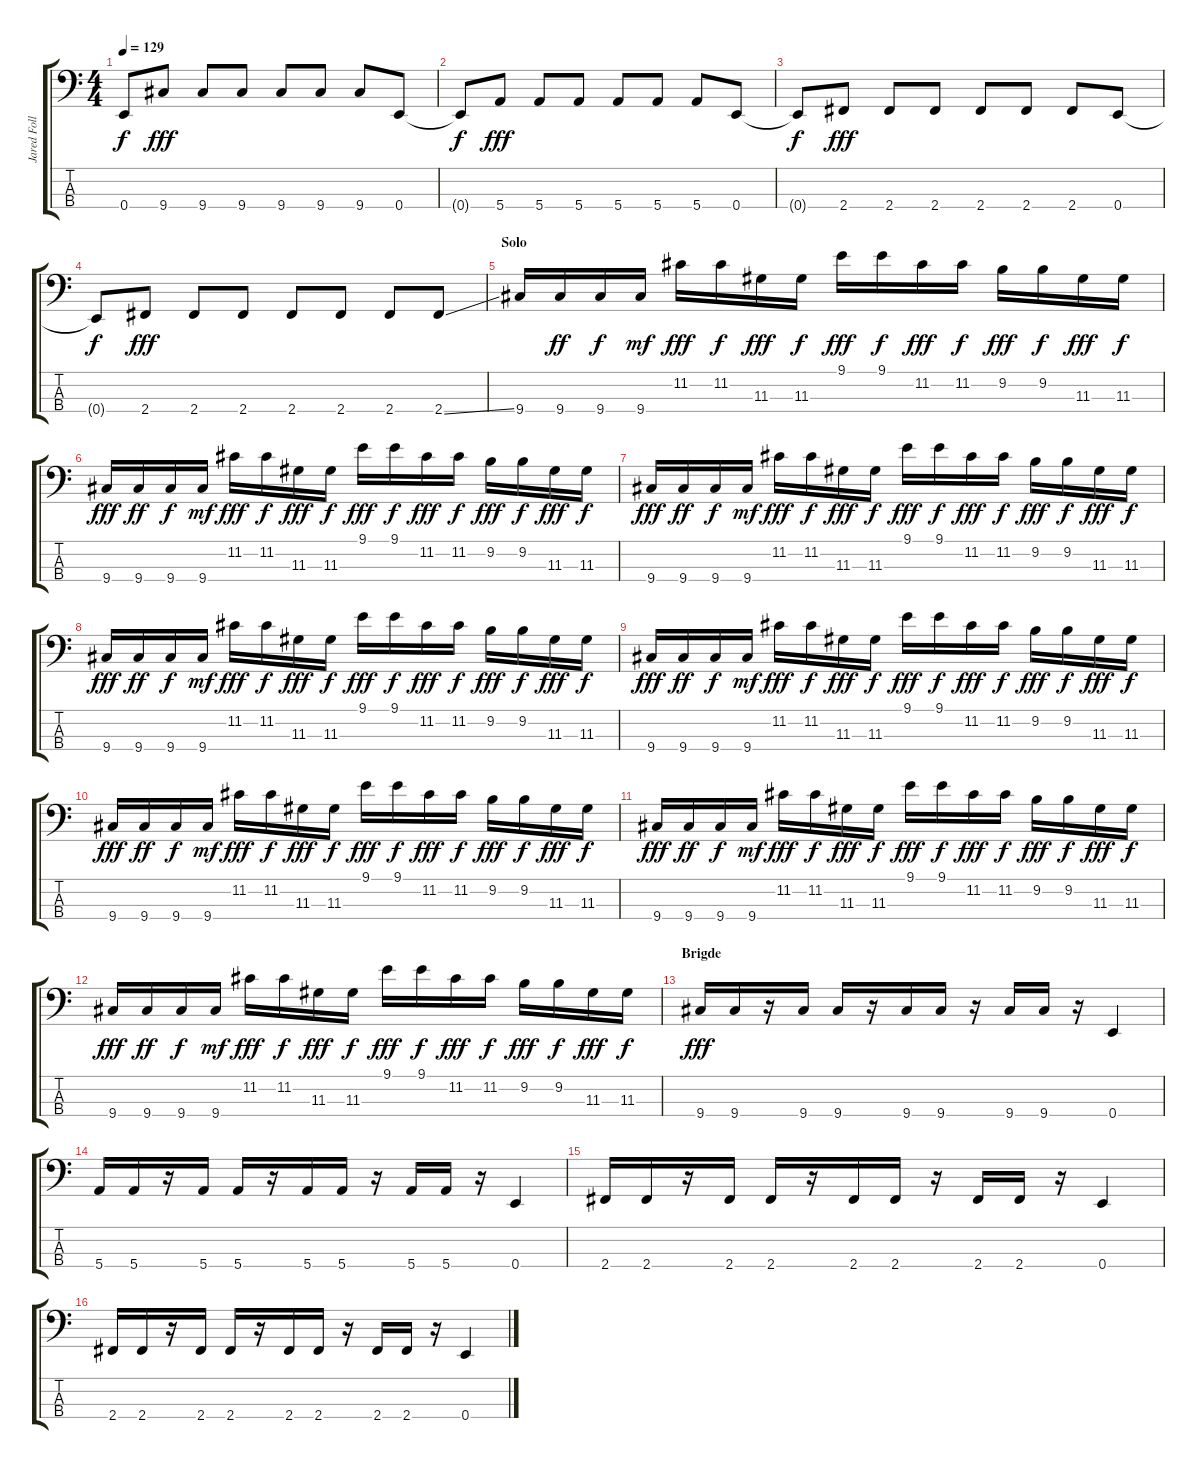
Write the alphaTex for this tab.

\track ("Jared Followill" "Jared Foll") {instrument electricbasspick}
\staff {score tabs}
\tuning (G2 D2 A1 E1) {hide}
\ts (4 4)
\tempo 129
\clef f4
\ks c
0.4{t}.8{dy f} 9.4.8{dy fff} 9.4.8 9.4.8 9.4.8 9.4.8 9.4.8 0.4.8 |
0.4{t}.8{dy f} 5.4.8{dy fff} 5.4.8 5.4.8 5.4.8 5.4.8 5.4.8 0.4.8 |
0.4{t}.8{dy f} 2.4.8{dy fff} 2.4.8 2.4.8 2.4.8 2.4.8 2.4.8 0.4.8 |
0.4{t}.8{dy f} 2.4.8{dy fff} 2.4.8 2.4.8 2.4.8 2.4.8 2.4.8 2.4{ss}.8 |
\section ("" "Solo")
9.4.16 9.4.16{dy ff} 9.4.16{dy f} 9.4.16{dy mf} 11.2.16{dy fff} 11.2.16{dy f} 11.3.16{dy fff} 11.3.16{dy f} 9.1.16{dy fff} 9.1.16{dy f} 11.2.16{dy fff} 11.2.16{dy f} 9.2.16{dy fff} 9.2.16{dy f} 11.3.16{dy fff} 11.3.16{dy f} |
9.4.16{dy fff} 9.4.16{dy ff} 9.4.16{dy f} 9.4.16{dy mf} 11.2.16{dy fff} 11.2.16{dy f} 11.3.16{dy fff} 11.3.16{dy f} 9.1.16{dy fff} 9.1.16{dy f} 11.2.16{dy fff} 11.2.16{dy f} 9.2.16{dy fff} 9.2.16{dy f} 11.3.16{dy fff} 11.3.16{dy f} |
9.4.16{dy fff} 9.4.16{dy ff} 9.4.16{dy f} 9.4.16{dy mf} 11.2.16{dy fff} 11.2.16{dy f} 11.3.16{dy fff} 11.3.16{dy f} 9.1.16{dy fff} 9.1.16{dy f} 11.2.16{dy fff} 11.2.16{dy f} 9.2.16{dy fff} 9.2.16{dy f} 11.3.16{dy fff} 11.3.16{dy f} |
9.4.16{dy fff} 9.4.16{dy ff} 9.4.16{dy f} 9.4.16{dy mf} 11.2.16{dy fff} 11.2.16{dy f} 11.3.16{dy fff} 11.3.16{dy f} 9.1.16{dy fff} 9.1.16{dy f} 11.2.16{dy fff} 11.2.16{dy f} 9.2.16{dy fff} 9.2.16{dy f} 11.3.16{dy fff} 11.3.16{dy f} |
9.4.16{dy fff} 9.4.16{dy ff} 9.4.16{dy f} 9.4.16{dy mf} 11.2.16{dy fff} 11.2.16{dy f} 11.3.16{dy fff} 11.3.16{dy f} 9.1.16{dy fff} 9.1.16{dy f} 11.2.16{dy fff} 11.2.16{dy f} 9.2.16{dy fff} 9.2.16{dy f} 11.3.16{dy fff} 11.3.16{dy f} |
9.4.16{dy fff} 9.4.16{dy ff} 9.4.16{dy f} 9.4.16{dy mf} 11.2.16{dy fff} 11.2.16{dy f} 11.3.16{dy fff} 11.3.16{dy f} 9.1.16{dy fff} 9.1.16{dy f} 11.2.16{dy fff} 11.2.16{dy f} 9.2.16{dy fff} 9.2.16{dy f} 11.3.16{dy fff} 11.3.16{dy f} |
9.4.16{dy fff} 9.4.16{dy ff} 9.4.16{dy f} 9.4.16{dy mf} 11.2.16{dy fff} 11.2.16{dy f} 11.3.16{dy fff} 11.3.16{dy f} 9.1.16{dy fff} 9.1.16{dy f} 11.2.16{dy fff} 11.2.16{dy f} 9.2.16{dy fff} 9.2.16{dy f} 11.3.16{dy fff} 11.3.16{dy f} |
9.4.16{dy fff} 9.4.16{dy ff} 9.4.16{dy f} 9.4.16{dy mf} 11.2.16{dy fff} 11.2.16{dy f} 11.3.16{dy fff} 11.3.16{dy f} 9.1.16{dy fff} 9.1.16{dy f} 11.2.16{dy fff} 11.2.16{dy f} 9.2.16{dy fff} 9.2.16{dy f} 11.3.16{dy fff} 11.3.16{dy f} |
\section ("" "Brigde")
9.4.16{dy fff} 9.4.16 r.16 9.4.16 9.4.16 r.16 9.4.16 9.4.16 r.16 9.4.16 9.4.16 r.16 0.4.4 |
5.4.16 5.4.16 r.16 5.4.16 5.4.16 r.16 5.4.16 5.4.16 r.16 5.4.16 5.4.16 r.16 0.4.4 |
2.4.16 2.4.16 r.16 2.4.16 2.4.16 r.16 2.4.16 2.4.16 r.16 2.4.16 2.4.16 r.16 0.4.4 |
2.4.16 2.4.16 r.16 2.4.16 2.4.16 r.16 2.4.16 2.4.16 r.16 2.4.16 2.4.16 r.16 0.4.4
